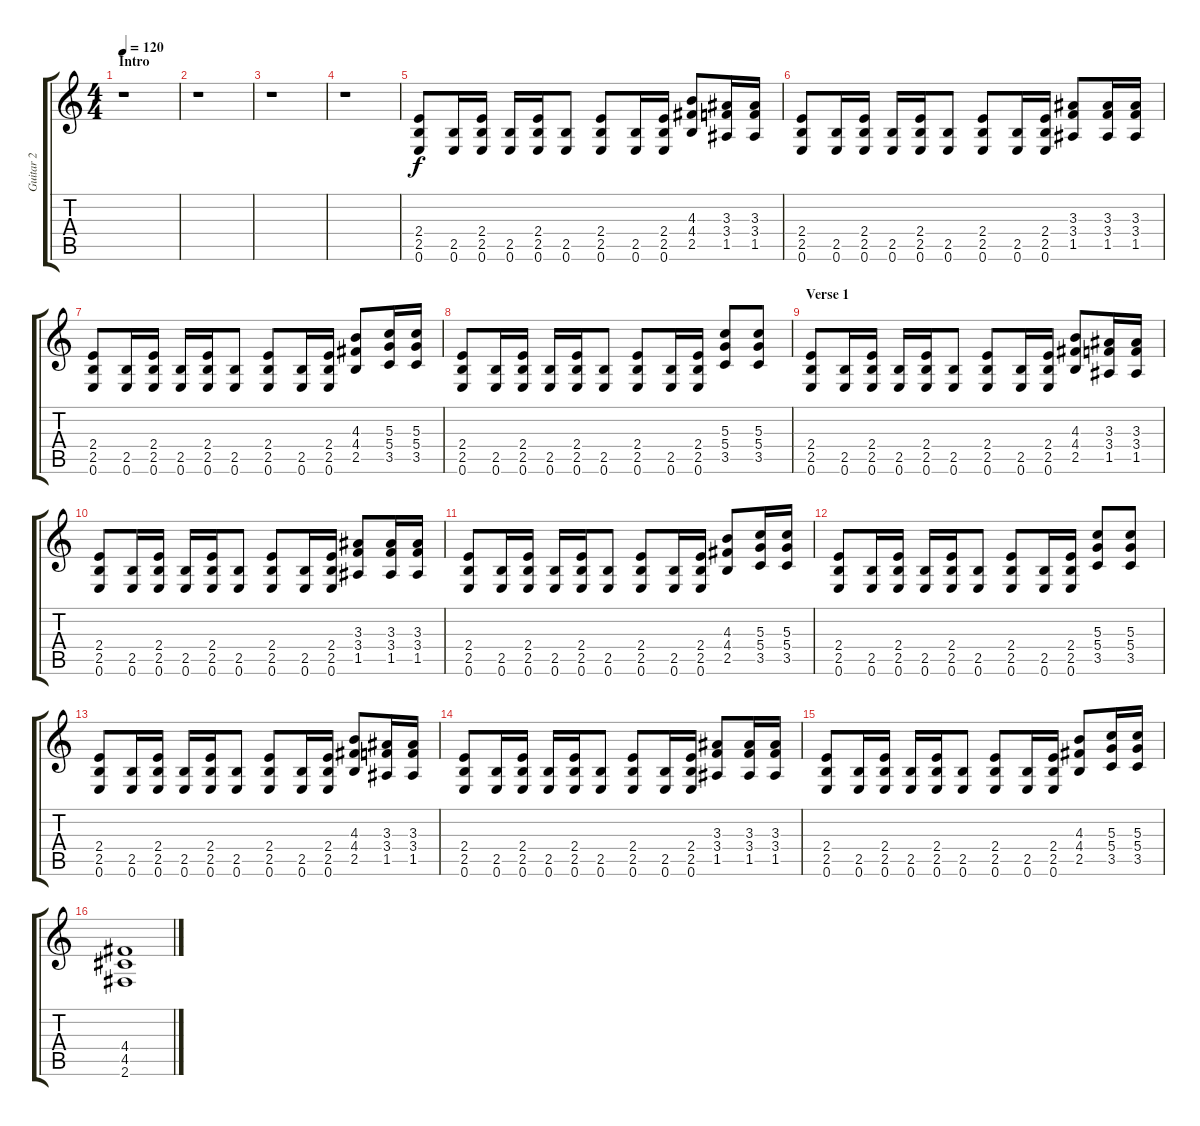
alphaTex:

\track ("Guitar 2" "Guitar 2") {instrument overdrivenguitar}
\staff {score tabs}
\tuning (E4 B3 G3 D3 A2 E2) {hide}
\ts (4 4)
\section ("" "Intro")
\tempo 120
\clef g2
\ks c
r.1{dy f instrument overdrivenguitar} |
r.1 |
r.1 |
r.1 |
(2.4 2.5 0.6).8 (2.5 0.6).16 (2.4 2.5 0.6).16 (2.5 0.6).16 (2.4 2.5 0.6).16 (2.5 0.6).8 (2.4 2.5 0.6).8 (2.5 0.6).16 (2.4 2.5 0.6).16 (4.3 4.4 2.5).8 (3.3 3.4 1.5).16 (3.3 3.4 1.5).16 |
(2.4 2.5 0.6).8 (2.5 0.6).16 (2.4 2.5 0.6).16 (2.5 0.6).16 (2.4 2.5 0.6).16 (2.5 0.6).8 (2.4 2.5 0.6).8 (2.5 0.6).16 (2.4 2.5 0.6).16 (3.3 3.4 1.5).8 (3.3 3.4 1.5).16 (3.3 3.4 1.5).16 |
(2.4 2.5 0.6).8 (2.5 0.6).16 (2.4 2.5 0.6).16 (2.5 0.6).16 (2.4 2.5 0.6).16 (2.5 0.6).8 (2.4 2.5 0.6).8 (2.5 0.6).16 (2.4 2.5 0.6).16 (4.3 4.4 2.5).8 (5.3 5.4 3.5).16 (5.3 5.4 3.5).16 |
(2.4 2.5 0.6).8 (2.5 0.6).16 (2.4 2.5 0.6).16 (2.5 0.6).16 (2.4 2.5 0.6).16 (2.5 0.6).8 (2.4 2.5 0.6).8 (2.5 0.6).16 (2.4 2.5 0.6).16 (5.3 5.4 3.5).8 (5.3 5.4 3.5).8 |
\section ("" "Verse 1")
(2.4 2.5 0.6).8 (2.5 0.6).16 (2.4 2.5 0.6).16 (2.5 0.6).16 (2.4 2.5 0.6).16 (2.5 0.6).8 (2.4 2.5 0.6).8 (2.5 0.6).16 (2.4 2.5 0.6).16 (4.3 4.4 2.5).8 (3.3 3.4 1.5).16 (3.3 3.4 1.5).16 |
(2.4 2.5 0.6).8 (2.5 0.6).16 (2.4 2.5 0.6).16 (2.5 0.6).16 (2.4 2.5 0.6).16 (2.5 0.6).8 (2.4 2.5 0.6).8 (2.5 0.6).16 (2.4 2.5 0.6).16 (3.3 3.4 1.5).8 (3.3 3.4 1.5).16 (3.3 3.4 1.5).16 |
(2.4 2.5 0.6).8 (2.5 0.6).16 (2.4 2.5 0.6).16 (2.5 0.6).16 (2.4 2.5 0.6).16 (2.5 0.6).8 (2.4 2.5 0.6).8 (2.5 0.6).16 (2.4 2.5 0.6).16 (4.3 4.4 2.5).8 (5.3 5.4 3.5).16 (5.3 5.4 3.5).16 |
(2.4 2.5 0.6).8 (2.5 0.6).16 (2.4 2.5 0.6).16 (2.5 0.6).16 (2.4 2.5 0.6).16 (2.5 0.6).8 (2.4 2.5 0.6).8 (2.5 0.6).16 (2.4 2.5 0.6).16 (5.3 5.4 3.5).8 (5.3 5.4 3.5).8 |
(2.4 2.5 0.6).8 (2.5 0.6).16 (2.4 2.5 0.6).16 (2.5 0.6).16 (2.4 2.5 0.6).16 (2.5 0.6).8 (2.4 2.5 0.6).8 (2.5 0.6).16 (2.4 2.5 0.6).16 (4.3 4.4 2.5).8 (3.3 3.4 1.5).16 (3.3 3.4 1.5).16 |
(2.4 2.5 0.6).8 (2.5 0.6).16 (2.4 2.5 0.6).16 (2.5 0.6).16 (2.4 2.5 0.6).16 (2.5 0.6).8 (2.4 2.5 0.6).8 (2.5 0.6).16 (2.4 2.5 0.6).16 (3.3 3.4 1.5).8 (3.3 3.4 1.5).16 (3.3 3.4 1.5).16 |
(2.4 2.5 0.6).8 (2.5 0.6).16 (2.4 2.5 0.6).16 (2.5 0.6).16 (2.4 2.5 0.6).16 (2.5 0.6).8 (2.4 2.5 0.6).8 (2.5 0.6).16 (2.4 2.5 0.6).16 (4.3 4.4 2.5).8 (5.3 5.4 3.5).16 (5.3 5.4 3.5).16 |
(4.4 4.5 2.6).1
